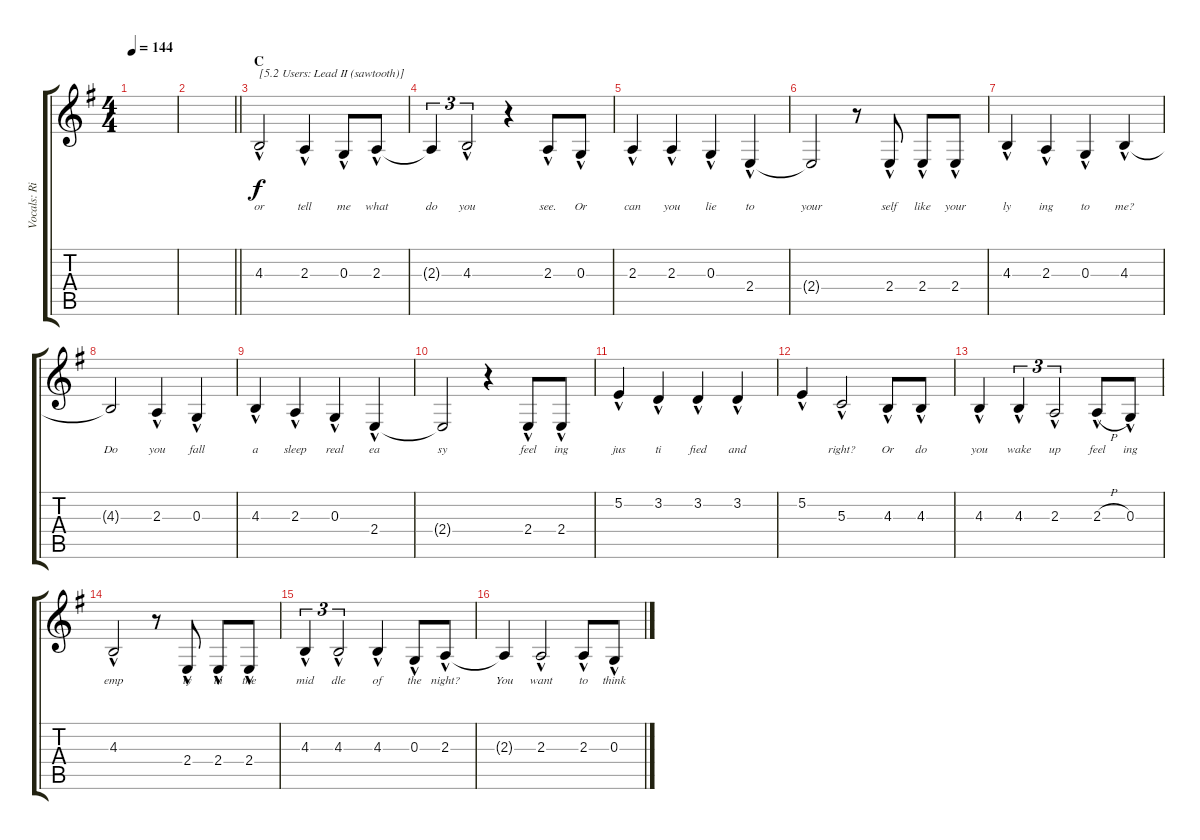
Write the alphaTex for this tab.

\track ("Vocals: Rik" "Vocals: Ri") {instrument lead2sawtooth}
\staff {score tabs}
\tuning (E4 B3 G3 D3 A2 E2) {hide}
\ts (4 4)
\tempo 144
\clef g2
\ks g
|
\barLineRight lightlight
|
\section ("" "C")
4.3{hac}.2{txt "[5.2 Users: Lead II (sawtooth)]" lyrics (0 "or") lyrics (1 "") lyrics (2 "") lyrics (3 "") lyrics (4 "") volume 16 instrument lead2sawtooth} 2.3{hac}.4{lyrics (0 "tell") lyrics (1 "") lyrics (2 "") lyrics (3 "") lyrics (4 "")} 0.3{hac}.8{lyrics (0 "me") lyrics (1 "") lyrics (2 "") lyrics (3 "") lyrics (4 "")} 2.3{hac}.8{lyrics (0 "what") lyrics (1 "") lyrics (2 "") lyrics (3 "") lyrics (4 "")} |
2.3{t}.4{tu (3 2) lyrics (0 "do") lyrics (1 "") lyrics (2 "") lyrics (3 "") lyrics (4 "")} 4.3{hac}.2{tu (3 2) lyrics (0 "you") lyrics (1 "") lyrics (2 "") lyrics (3 "") lyrics (4 "")} r.4 2.3{hac}.8{lyrics (0 "see.") lyrics (1 "") lyrics (2 "") lyrics (3 "") lyrics (4 "")} 0.3{hac}.8{lyrics (0 "Or") lyrics (1 "") lyrics (2 "") lyrics (3 "") lyrics (4 "")} |
2.3{hac}.4{lyrics (0 "can") lyrics (1 "") lyrics (2 "") lyrics (3 "") lyrics (4 "")} 2.3{hac}.4{lyrics (0 "you") lyrics (1 "") lyrics (2 "") lyrics (3 "") lyrics (4 "")} 0.3{hac}.4{lyrics (0 "lie") lyrics (1 "") lyrics (2 "") lyrics (3 "") lyrics (4 "")} 2.4{hac}.4{lyrics (0 "to") lyrics (1 "") lyrics (2 "") lyrics (3 "") lyrics (4 "")} |
2.4{t}.2{lyrics (0 "your") lyrics (1 "") lyrics (2 "") lyrics (3 "") lyrics (4 "")} r.8 2.4{hac}.8{lyrics (0 "self") lyrics (1 "") lyrics (2 "") lyrics (3 "") lyrics (4 "")} 2.4{hac}.8{lyrics (0 "like") lyrics (1 "") lyrics (2 "") lyrics (3 "") lyrics (4 "")} 2.4{hac}.8{lyrics (0 "your") lyrics (1 "") lyrics (2 "") lyrics (3 "") lyrics (4 "")} |
4.3{hac}.4{lyrics (0 "ly") lyrics (1 "") lyrics (2 "") lyrics (3 "") lyrics (4 "")} 2.3{hac}.4{lyrics (0 "ing") lyrics (1 "") lyrics (2 "") lyrics (3 "") lyrics (4 "")} 0.3{hac}.4{lyrics (0 "to") lyrics (1 "") lyrics (2 "") lyrics (3 "") lyrics (4 "")} 4.3{hac}.4{lyrics (0 "me?") lyrics (1 "") lyrics (2 "") lyrics (3 "") lyrics (4 "")} |
4.3{t}.2{lyrics (0 "Do") lyrics (1 "") lyrics (2 "") lyrics (3 "") lyrics (4 "")} 2.3{hac}.4{lyrics (0 "you") lyrics (1 "") lyrics (2 "") lyrics (3 "") lyrics (4 "")} 0.3{hac}.4{lyrics (0 "fall") lyrics (1 "") lyrics (2 "") lyrics (3 "") lyrics (4 "")} |
4.3{hac}.4{lyrics (0 "a") lyrics (1 "") lyrics (2 "") lyrics (3 "") lyrics (4 "")} 2.3{hac}.4{lyrics (0 "sleep") lyrics (1 "") lyrics (2 "") lyrics (3 "") lyrics (4 "")} 0.3{hac}.4{lyrics (0 "real") lyrics (1 "") lyrics (2 "") lyrics (3 "") lyrics (4 "")} 2.4{hac}.4{lyrics (0 "ea") lyrics (1 "") lyrics (2 "") lyrics (3 "") lyrics (4 "")} |
2.4{t}.2{lyrics (0 "sy") lyrics (1 "") lyrics (2 "") lyrics (3 "") lyrics (4 "")} r.4 2.4{hac}.8{lyrics (0 "feel") lyrics (1 "") lyrics (2 "") lyrics (3 "") lyrics (4 "")} 2.4{hac}.8{lyrics (0 "ing") lyrics (1 "") lyrics (2 "") lyrics (3 "") lyrics (4 "")} |
5.2{hac}.4{lyrics (0 "jus") lyrics (1 "") lyrics (2 "") lyrics (3 "") lyrics (4 "")} 3.2{hac}.4{lyrics (0 "ti") lyrics (1 "") lyrics (2 "") lyrics (3 "") lyrics (4 "")} 3.2{hac}.4{lyrics (0 "fied") lyrics (1 "") lyrics (2 "") lyrics (3 "") lyrics (4 "")} 3.2{hac}.4{lyrics (0 "and") lyrics (1 "") lyrics (2 "") lyrics (3 "") lyrics (4 "")} |
5.2{hac}.4{lyrics (0 "") lyrics (1 "") lyrics (2 "") lyrics (3 "") lyrics (4 "")} 5.3{hac}.2{lyrics (0 "right?") lyrics (1 "") lyrics (2 "") lyrics (3 "") lyrics (4 "")} 4.3{hac}.8{lyrics (0 "Or") lyrics (1 "") lyrics (2 "") lyrics (3 "") lyrics (4 "")} 4.3{hac}.8{lyrics (0 "do") lyrics (1 "") lyrics (2 "") lyrics (3 "") lyrics (4 "")} |
4.3{hac}.4{lyrics (0 "you") lyrics (1 "") lyrics (2 "") lyrics (3 "") lyrics (4 "")} 4.3{hac}.4{tu (3 2) lyrics (0 "wake") lyrics (1 "") lyrics (2 "") lyrics (3 "") lyrics (4 "")} 2.3{hac}.2{tu (3 2) lyrics (0 "up") lyrics (1 "") lyrics (2 "") lyrics (3 "") lyrics (4 "")} 2.3{h hac}.8{lyrics (0 "feel") lyrics (1 "") lyrics (2 "") lyrics (3 "") lyrics (4 "")} 0.3{hac}.8{lyrics (0 "ing") lyrics (1 "") lyrics (2 "") lyrics (3 "") lyrics (4 "")} |
4.3{hac}.2{lyrics (0 "emp") lyrics (1 "") lyrics (2 "") lyrics (3 "") lyrics (4 "")} r.8 2.4{hac}.8{lyrics (0 "ty") lyrics (1 "") lyrics (2 "") lyrics (3 "") lyrics (4 "")} 2.4{hac}.8{lyrics (0 "in") lyrics (1 "") lyrics (2 "") lyrics (3 "") lyrics (4 "")} 2.4{hac}.8{lyrics (0 "the") lyrics (1 "") lyrics (2 "") lyrics (3 "") lyrics (4 "")} |
4.3{hac}.4{tu (3 2) lyrics (0 "mid") lyrics (1 "") lyrics (2 "") lyrics (3 "") lyrics (4 "")} 4.3{hac}.2{tu (3 2) lyrics (0 "dle") lyrics (1 "") lyrics (2 "") lyrics (3 "") lyrics (4 "")} 4.3{hac}.4{lyrics (0 "of") lyrics (1 "") lyrics (2 "") lyrics (3 "") lyrics (4 "")} 0.3{hac}.8{lyrics (0 "the") lyrics (1 "") lyrics (2 "") lyrics (3 "") lyrics (4 "")} 2.3{hac}.8{lyrics (0 "night?") lyrics (1 "") lyrics (2 "") lyrics (3 "") lyrics (4 "")} |
2.3{t}.4{lyrics (0 "You") lyrics (1 "") lyrics (2 "") lyrics (3 "") lyrics (4 "")} 2.3{hac}.2{lyrics (0 "want") lyrics (1 "") lyrics (2 "") lyrics (3 "") lyrics (4 "")} 2.3{hac}.8{lyrics (0 "to") lyrics (1 "") lyrics (2 "") lyrics (3 "") lyrics (4 "")} 0.3{hac}.8{lyrics (0 "think") lyrics (1 "") lyrics (2 "") lyrics (3 "") lyrics (4 "")}
